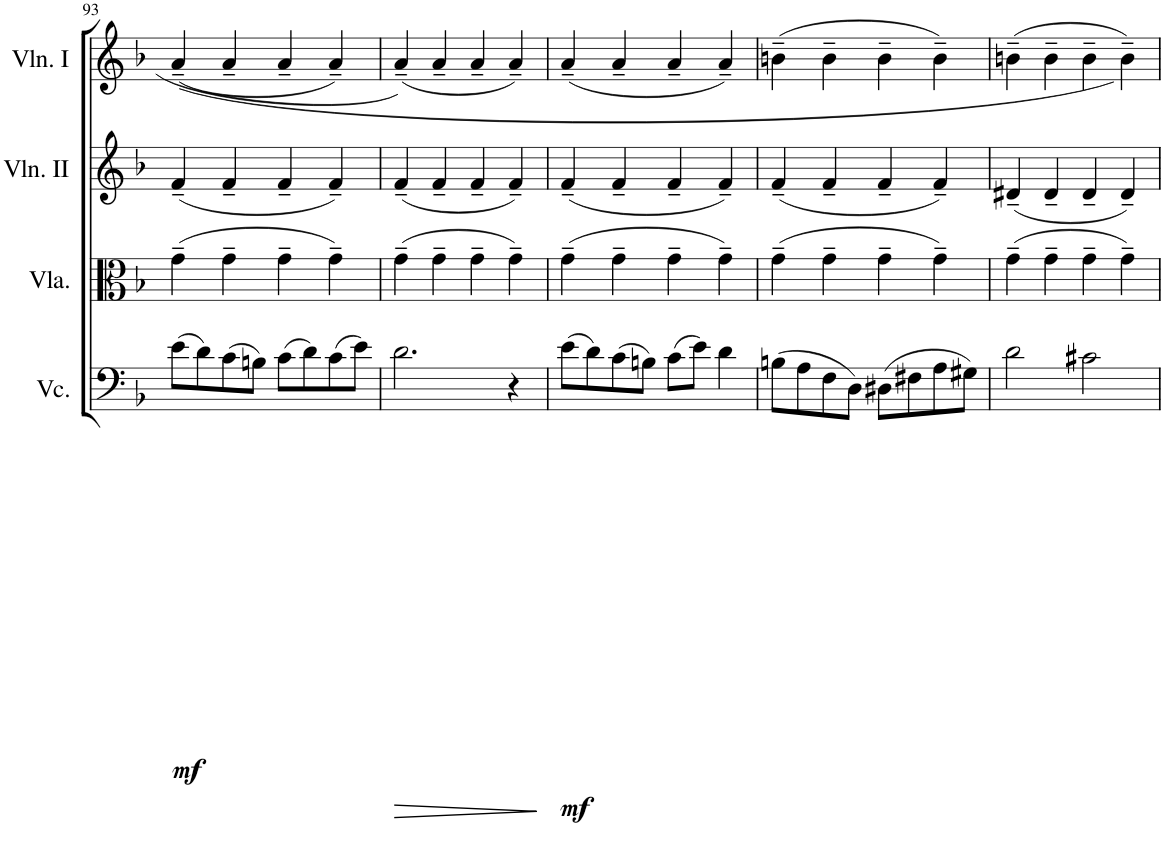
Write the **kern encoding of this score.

**kern	**dynam	**kern	**kern	**kern
*part4	*part4	*part3	*part2	*part1
*staff4	*staff4	*staff3	*staff2	*staff1
*I"Cello	*	*I"Viola	*I"Violin II	*I"Violin I
*	*	*I'Vla.	*I'Vln. II	*I'Vln. I
!!LO:PB:g=z
*clefF4	*	*clefC3	*clefG2	*clefG2
*k[b-]	*	*k[b-]	*k[b-]	*k[b-]
*M4/4	*	*M4/4	*M4/4	*M4/4
*met(c)	*	*met(c)	*met(c)	*met(c)
=93	=93	=93	=93	=93
!	!LO:DY:b	!	!	!
(8e\L	mf	(4g~\	(4f~/	(4a~/
8d\)	.	.	.	.
(8c\	.	4g~\	4f~/	4a~/
8Bn\J)	.	.	.	.
(8c\L	.	4g~\	4f~/	4a~/
8d\)	.	.	.	.
(8c\	.	4g~\)	4f~/)	4a~/)
8e\J)	.	.	.	.
=94	=94	=94	=94	=94
2.d\	.	(4g~\	(4f~/	(4a~/
.	.	4g~\	4f~/	4a~/
.	.	4g~\	4f~/	4a~/
4r	.	4g~\)	4f~/)	(4a~/)
=95	=95	=95	=95	=95
!	!LO:DY:b	!	!	!
(8e\L	mf	(4g~\	(4f~/	(4a~/)
8d\)	.	.	.	.
(8c\	.	4g~\	4f~/	4a~/
8Bn\J)	.	.	.	.
(8c\L	.	4g~\	4f~/	4a~/
8e\J)	.	.	.	.
4d\	.	4g~\)	4f~/)	(4a~/)
=96	=96	=96	=96	=96
(8Bn\L	.	(4g~\	(4f~/	(4bn~\)
8A\	.	.	.	.
8F\	.	4g~\	4f~/	4b~\
8D\J)	.	.	.	.
(8D#X\L	.	4g~\	4f~/	4b~\
8F#X\	.	.	.	.
8A\	.	4g~\)	4f~/)	(4b~\)
8G#X\J)	.	.	.	.
=97	=97	=97	=97	=97
2d\	.	(4g~\	(4d#X~/	(4bn~\)
.	.	4g~\	4d#~/	4b~\
2c#X\	.	4g~\	4d#~/	4b~\
.	.	4g~\)	4d#~/)	4b~\)
=	=	=	=	=
*-	*-	*-	*-	*-
